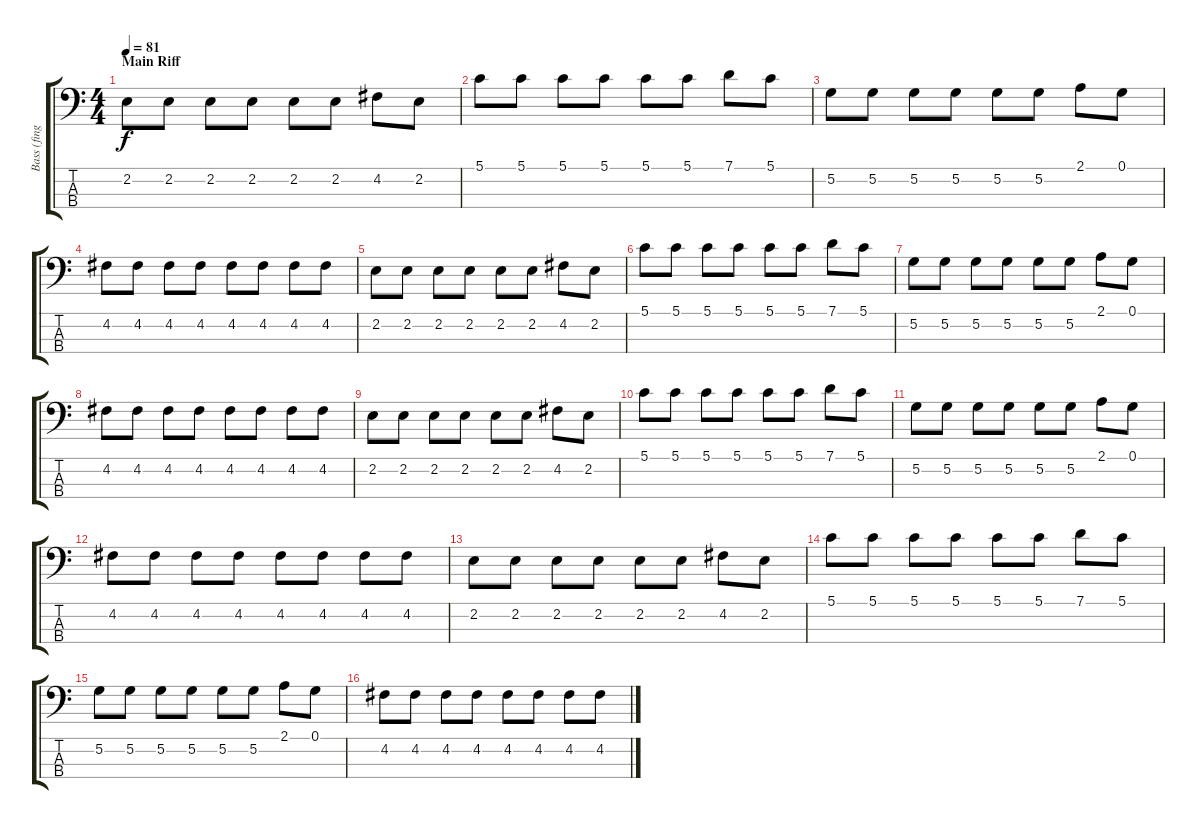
\track ("Bass (finger)" "Bass (fing") {instrument electricbassfinger}
\staff {score tabs}
\tuning (G2 D2 A1 E1) {hide}
\ts (4 4)
\section ("" "Main Riff")
\tempo 81
\clef f4
\ks c
2.2.8{dy f} 2.2.8 2.2.8 2.2.8 2.2.8 2.2.8 4.2.8 2.2.8 |
5.1.8 5.1.8 5.1.8 5.1.8 5.1.8 5.1.8 7.1.8 5.1.8 |
5.2.8 5.2.8 5.2.8 5.2.8 5.2.8 5.2.8 2.1.8 0.1.8 |
4.2.8 4.2.8 4.2.8 4.2.8 4.2.8 4.2.8 4.2.8 4.2.8 |
2.2.8 2.2.8 2.2.8 2.2.8 2.2.8 2.2.8 4.2.8 2.2.8 |
5.1.8 5.1.8 5.1.8 5.1.8 5.1.8 5.1.8 7.1.8 5.1.8 |
5.2.8 5.2.8 5.2.8 5.2.8 5.2.8 5.2.8 2.1.8 0.1.8 |
4.2.8 4.2.8 4.2.8 4.2.8 4.2.8 4.2.8 4.2.8 4.2.8 |
2.2.8 2.2.8 2.2.8 2.2.8 2.2.8 2.2.8 4.2.8 2.2.8 |
5.1.8 5.1.8 5.1.8 5.1.8 5.1.8 5.1.8 7.1.8 5.1.8 |
5.2.8 5.2.8 5.2.8 5.2.8 5.2.8 5.2.8 2.1.8 0.1.8 |
4.2.8 4.2.8 4.2.8 4.2.8 4.2.8 4.2.8 4.2.8 4.2.8 |
2.2.8 2.2.8 2.2.8 2.2.8 2.2.8 2.2.8 4.2.8 2.2.8 |
5.1.8 5.1.8 5.1.8 5.1.8 5.1.8 5.1.8 7.1.8 5.1.8 |
5.2.8 5.2.8 5.2.8 5.2.8 5.2.8 5.2.8 2.1.8 0.1.8 |
4.2.8 4.2.8 4.2.8 4.2.8 4.2.8 4.2.8 4.2.8 4.2.8
